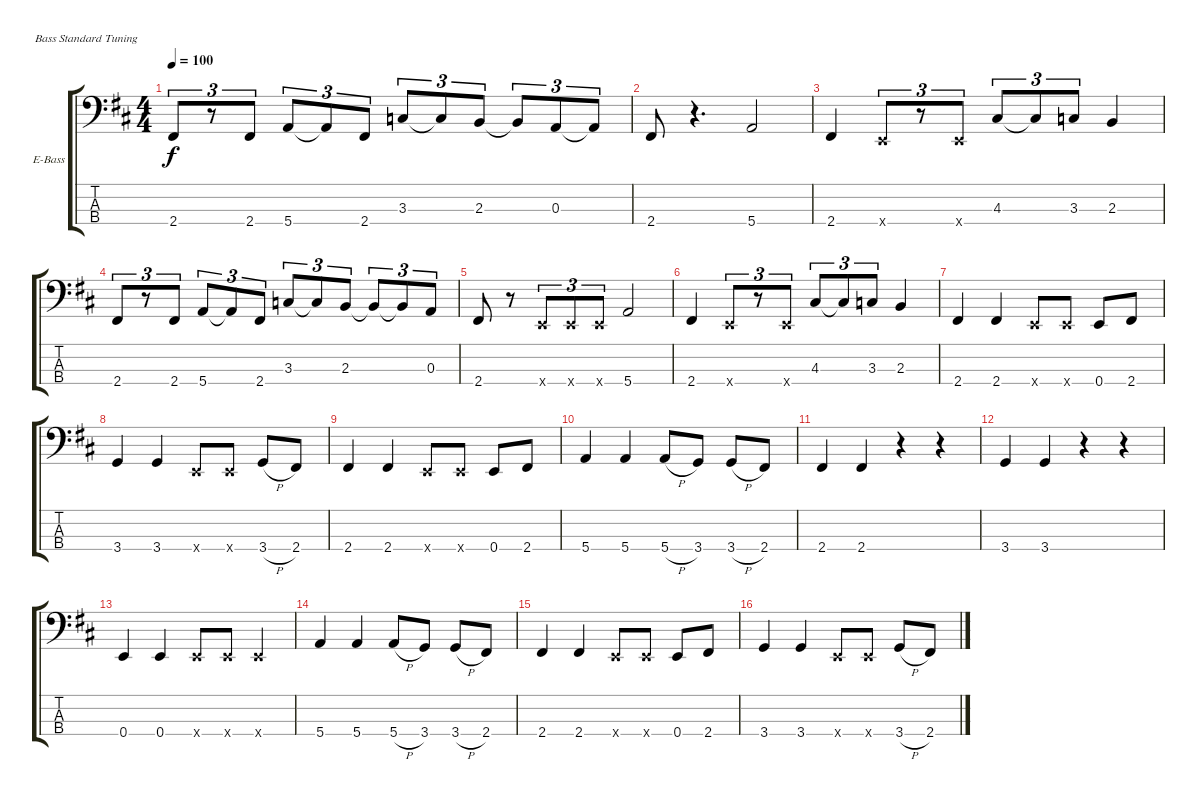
\bracketExtendMode groupsimilarinstruments
\firstSystemTrackNameOrientation horizontal
\otherSystemsTrackNameOrientation horizontal
\track ("Bass" "E-Bass") {instrument electricbasspick}
\staff {score tabs}
\tuning (G2 D2 A1 E1)
\ts (4 4)
\tempo 100
\clef f4
\scale
0.929382
\ks d
2.4.8{tu (3 2) dy f} r.8{tu (3 2)} 2.4.8{tu (3 2)} 5.4.8{tu (3 2)} 5.4{t}.8{tu (3 2)} 2.4.8{tu (3 2)} 3.3.8{tu (3 2)} 3.3{t}.8{tu (3 2)} 2.3.8{tu (3 2)} 2.3{t}.8{tu (3 2)} 0.3.8{tu (3 2)} 0.3{t}.8{tu (3 2)} |
\scale
1.07062 2.4.8 r.4{d} 5.4.2 |
\scale
0.929382 2.4.4 0.4{x}.8{tu (3 2)} r.8{tu (3 2)} 0.4{x}.8{tu (3 2)} 4.3.8{tu (3 2)} 4.3{t}.8{tu (3 2)} 3.3.8{tu (3 2)} 2.3.4 |
\scale
1.07062 2.4.8{tu (3 2)} r.8{tu (3 2)} 2.4.8{tu (3 2)} 5.4.8{tu (3 2)} 5.4{t}.8{tu (3 2)} 2.4.8{tu (3 2)} 3.3.8{tu (3 2)} 3.3{t}.8{tu (3 2)} 2.3.8{tu (3 2)} 2.3{t}.8{tu (3 2)} 2.3{t}.8{tu (3 2)} 0.3.8{tu (3 2)} |
\scale
0.929382 2.4.8 r.8 0.4{x}.8{tu (3 2)} 0.4{x}.8{tu (3 2)} 0.4{x}.8{tu (3 2)} 5.4.2 |
\scale
1.07062 2.4.4 0.4{x}.8{tu (3 2)} r.8{tu (3 2)} 0.4{x}.8{tu (3 2)} 4.3.8{tu (3 2)} 4.3{t}.8{tu (3 2)} 3.3.8{tu (3 2)} 2.3.4 |
\scale
0.929382 2.4.4 2.4.4 0.4{x}.8 0.4{x}.8 0.4.8 2.4.8 |
\scale
1.07062 3.4.4 3.4.4 0.4{x}.8 0.4{x}.8 3.4{h}.8 2.4.8 |
\scale
0.929382 2.4.4 2.4.4 0.4{x}.8 0.4{x}.8 0.4.8 2.4.8 |
\scale
1.07062 5.4.4 5.4.4 5.4{h}.8 3.4.8 3.4{h}.8 2.4.8 |
\scale
0.929382 2.4.4 2.4.4 r.4 r.4 |
\scale
1.07062 3.4.4 3.4.4 r.4 r.4 |
\scale
0.929382 0.4.4 0.4.4 0.4{x}.8 0.4{x}.8 0.4{x}.4 |
\scale
1.07062 5.4.4 5.4.4 5.4{h}.8 3.4.8 3.4{h}.8 2.4.8 |
\scale
0.929382 2.4.4 2.4.4 0.4{x}.8 0.4{x}.8 0.4.8 2.4.8 |
\scale
1.07062 3.4.4 3.4.4 0.4{x}.8 0.4{x}.8 3.4{h}.8 2.4.8
